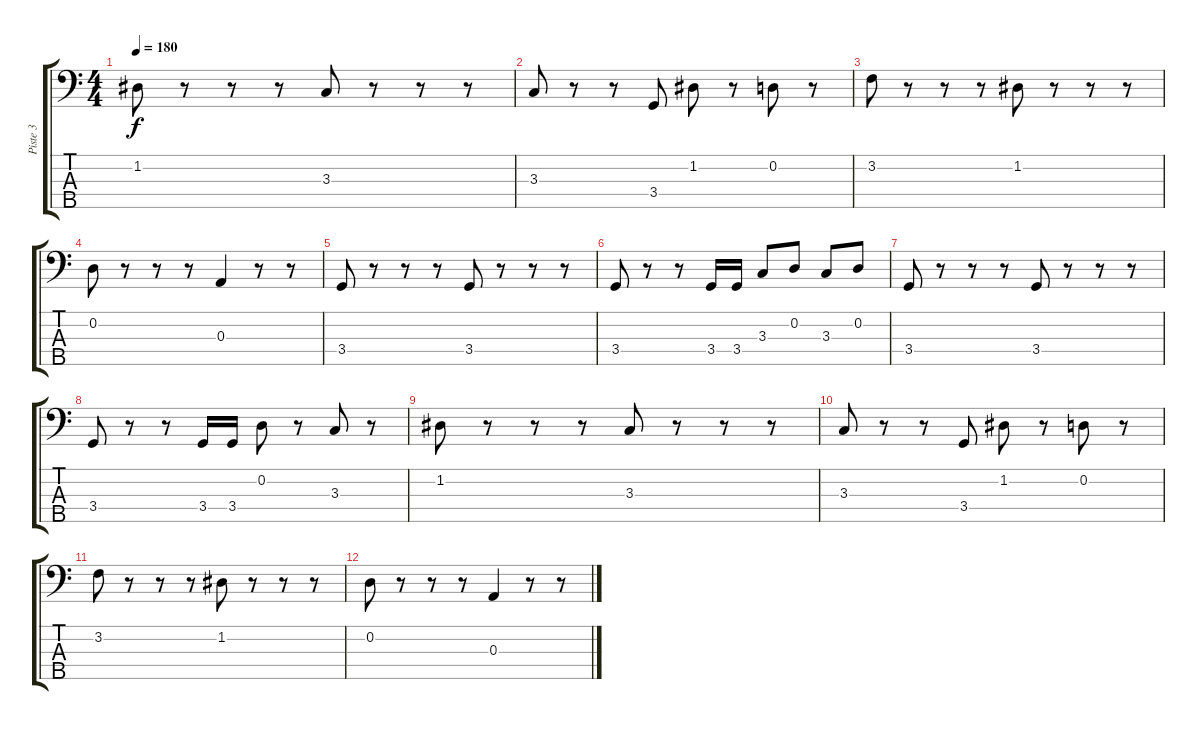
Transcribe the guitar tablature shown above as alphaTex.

\track ("Piste 3" "Piste 3") {instrument slapbass2}
\staff {score tabs}
\tuning (G2 D2 A1 E1 B0) {hide}
\ts (4 4)
\tempo 180
\clef f4
\ks c
1.2.8{dy f} r.8 r.8 r.8 3.3.8 r.8 r.8 r.8 |
3.3.8 r.8 r.8 3.4.8 1.2.8 r.8 0.2.8 r.8 |
3.2.8 r.8 r.8 r.8 1.2.8 r.8 r.8 r.8 |
0.2.8 r.8 r.8 r.8 0.3.4 r.8 r.8 |
3.4.8 r.8 r.8 r.8 3.4.8 r.8 r.8 r.8 |
3.4.8 r.8 r.8 3.4.16 3.4.16 3.3.8 0.2.8 3.3.8 0.2.8 |
3.4.8 r.8 r.8 r.8 3.4.8 r.8 r.8 r.8 |
3.4.8 r.8 r.8 3.4.16 3.4.16 0.2.8 r.8 3.3.8 r.8 |
1.2.8 r.8 r.8 r.8 3.3.8 r.8 r.8 r.8 |
3.3.8 r.8 r.8 3.4.8 1.2.8 r.8 0.2.8 r.8 |
3.2.8 r.8 r.8 r.8 1.2.8 r.8 r.8 r.8 |
0.2.8 r.8 r.8 r.8 0.3.4 r.8 r.8
